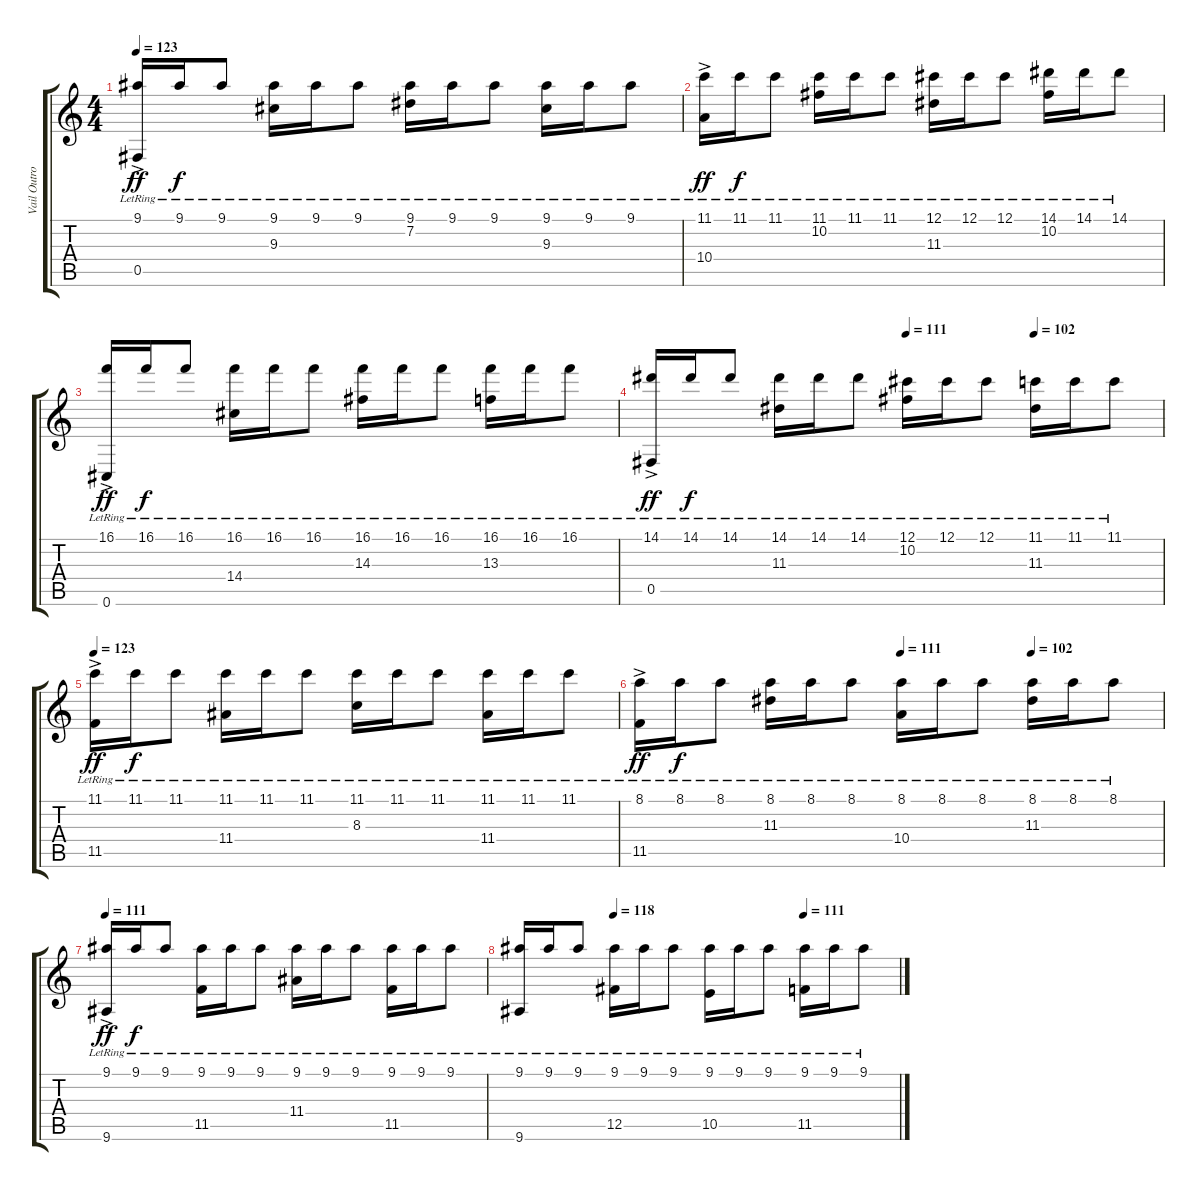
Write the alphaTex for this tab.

\track ("Vail Outro" "Vail Outro") {instrument acousticguitarnylon}
\staff {score tabs}
\tuning (Db4 Ab3 E3 B2 Gb2 Db2) {hide}
\ts (4 4)
\tempo 123
\clef g2
\ks c
(9.1{lr} 0.5{ac lr}).16{dy ff} 9.1{lr}.16{dy f} 9.1{lr}.8 (9.1{lr} 9.3{lr}).16 9.1{lr}.16 9.1{lr}.8 (9.1{lr} 7.2{lr}).16 9.1{lr}.16 9.1{lr}.8 (9.1{lr} 9.3{lr}).16 9.1{lr}.16 9.1{lr}.8 |
(11.1{lr} 10.4{ac lr}).16{dy ff} 11.1{lr}.16{dy f} 11.1{lr}.8 (11.1{lr} 10.2{lr}).16 11.1{lr}.16 11.1{lr}.8 (12.1{lr} 11.3{lr}).16 12.1{lr}.16 12.1{lr}.8 (14.1{lr} 10.2{lr}).16 14.1{lr}.16 14.1{lr}.8 |
(16.1{lr} 0.6{ac lr}).16{dy ff} 16.1{lr}.16{dy f} 16.1{lr}.8 (16.1{lr} 14.4{lr}).16 16.1{lr}.16 16.1{lr}.8 (16.1{lr} 14.3{lr}).16 16.1{lr}.16 16.1{lr}.8 (16.1{lr} 13.3{lr}).16 16.1{lr}.16 16.1{lr}.8 |
\tempo (111 0.5)
\tempo (102 0.75)
(14.1{lr} 0.5{ac lr}).16{dy ff} 14.1{lr}.16{dy f} 14.1{lr}.8 (14.1{lr} 11.3{lr}).16 14.1{lr}.16 14.1{lr}.8 (12.1{lr} 10.2{lr}).16 12.1{lr}.16 12.1{lr}.8 (11.1{lr} 11.3{lr}).16 11.1{lr}.16 11.1{lr}.8 |
\tempo 123
(11.1{lr} 11.5{ac lr}).16{dy ff} 11.1{lr}.16{dy f} 11.1{lr}.8 (11.1{lr} 11.4{lr}).16 11.1{lr}.16 11.1{lr}.8 (11.1{lr} 8.3{lr}).16 11.1{lr}.16 11.1{lr}.8 (11.1{lr} 11.4{lr}).16 11.1{lr}.16 11.1{lr}.8 |
\tempo (111 0.5)
\tempo (102 0.75)
(8.1{lr} 11.5{ac lr}).16{dy ff} 8.1{lr}.16{dy f} 8.1{lr}.8 (8.1{lr} 11.3{lr}).16 8.1{lr}.16 8.1{lr}.8 (8.1{lr} 10.4{lr}).16 8.1{lr}.16 8.1{lr}.8 (8.1{lr} 11.3{lr}).16 8.1{lr}.16 8.1{lr}.8 |
\tempo 111
(9.1{lr} 9.6{ac lr}).16{dy ff} 9.1{lr}.16{dy f} 9.1{lr}.8 (9.1{lr} 11.5{lr}).16 9.1{lr}.16 9.1{lr}.8 (9.1{lr} 11.4{lr}).16 9.1{lr}.16 9.1{lr}.8 (9.1{lr} 11.5{lr}).16 9.1{lr}.16 9.1{lr}.8 |
\tempo (118 0.25)
\tempo (111 0.75)
(9.1{lr} 9.6{lr}).16 9.1{lr}.16 9.1{lr}.8 (9.1{lr} 12.5{lr}).16 9.1{lr}.16 9.1{lr}.8 (9.1{lr} 10.5{lr}).16 9.1{lr}.16 9.1{lr}.8 (9.1{lr} 11.5{lr}).16 9.1{lr}.16 9.1{lr}.8
